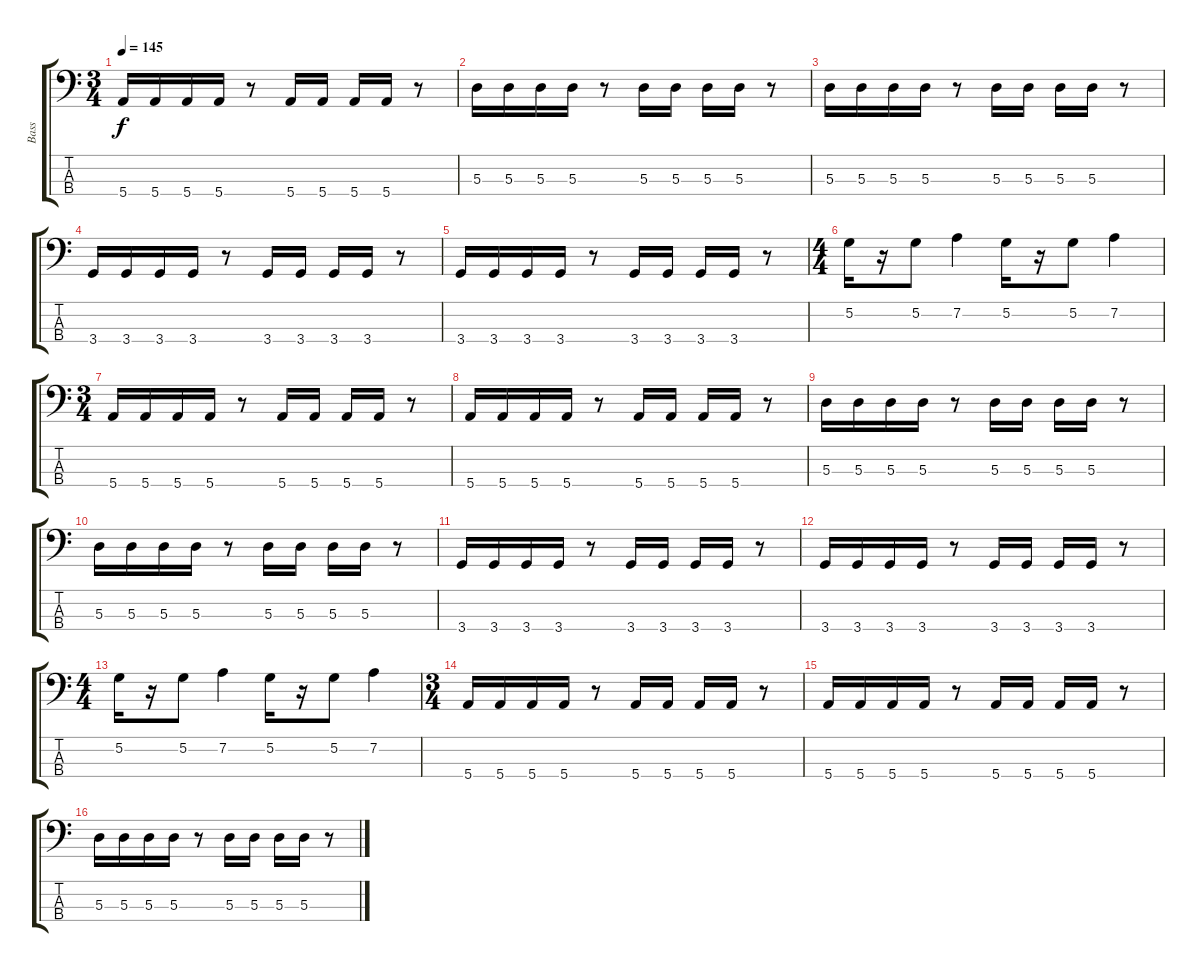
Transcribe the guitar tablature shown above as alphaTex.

\track ("Bass" "Bass") {instrument electricbassfinger}
\staff {score tabs}
\tuning (G2 D2 A1 E1) {hide}
\ts (3 4)
\tempo 145
\clef f4
\ks c
5.4.16{dy f} 5.4.16 5.4.16 5.4.16 r.8 5.4.16 5.4.16 5.4.16 5.4.16 r.8 |
5.3.16 5.3.16 5.3.16 5.3.16 r.8 5.3.16 5.3.16 5.3.16 5.3.16 r.8 |
5.3.16 5.3.16 5.3.16 5.3.16 r.8 5.3.16 5.3.16 5.3.16 5.3.16 r.8 |
3.4.16 3.4.16 3.4.16 3.4.16 r.8 3.4.16 3.4.16 3.4.16 3.4.16 r.8 |
3.4.16 3.4.16 3.4.16 3.4.16 r.8 3.4.16 3.4.16 3.4.16 3.4.16 r.8 |
\ts (4 4)
5.2.16 r.16 5.2.8 7.2.4 5.2.16 r.16 5.2.8 7.2.4 |
\ts (3 4)
5.4.16 5.4.16 5.4.16 5.4.16 r.8 5.4.16 5.4.16 5.4.16 5.4.16 r.8 |
5.4.16 5.4.16 5.4.16 5.4.16 r.8 5.4.16 5.4.16 5.4.16 5.4.16 r.8 |
5.3.16 5.3.16 5.3.16 5.3.16 r.8 5.3.16 5.3.16 5.3.16 5.3.16 r.8 |
5.3.16 5.3.16 5.3.16 5.3.16 r.8 5.3.16 5.3.16 5.3.16 5.3.16 r.8 |
3.4.16 3.4.16 3.4.16 3.4.16 r.8 3.4.16 3.4.16 3.4.16 3.4.16 r.8 |
3.4.16 3.4.16 3.4.16 3.4.16 r.8 3.4.16 3.4.16 3.4.16 3.4.16 r.8 |
\ts (4 4)
5.2.16 r.16 5.2.8 7.2.4 5.2.16 r.16 5.2.8 7.2.4 |
\ts (3 4)
5.4.16 5.4.16 5.4.16 5.4.16 r.8 5.4.16 5.4.16 5.4.16 5.4.16 r.8 |
5.4.16 5.4.16 5.4.16 5.4.16 r.8 5.4.16 5.4.16 5.4.16 5.4.16 r.8 |
5.3.16 5.3.16 5.3.16 5.3.16 r.8 5.3.16 5.3.16 5.3.16 5.3.16 r.8
